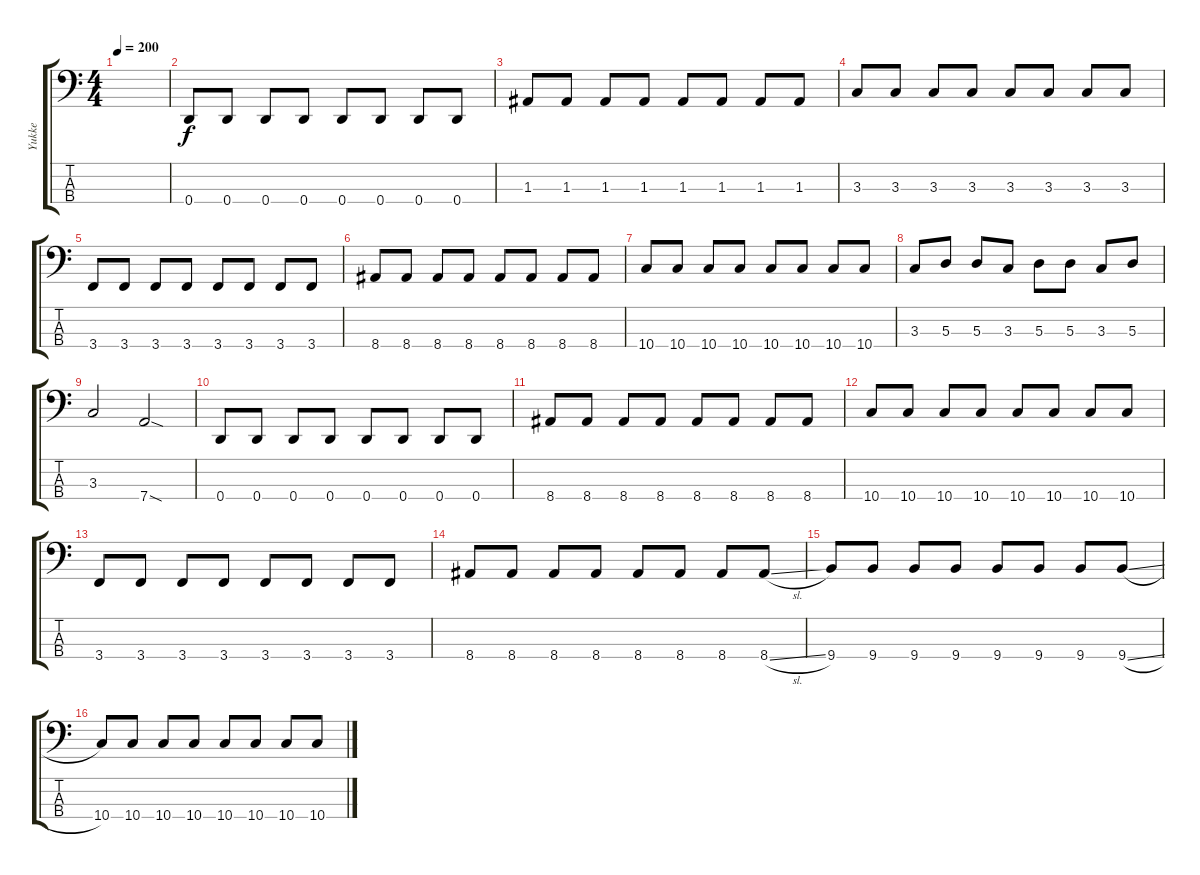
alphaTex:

\track ("Yukke" "Yukke") {instrument electricbassfinger}
\staff {score tabs}
\tuning (G2 D2 A1 D1) {hide}
\ts (4 4)
\tempo 200
\clef f4
\ks c
|
0.4.8 0.4.8 0.4.8 0.4.8 0.4.8 0.4.8 0.4.8 0.4.8 |
1.3.8 1.3.8 1.3.8 1.3.8 1.3.8 1.3.8 1.3.8 1.3.8 |
3.3.8 3.3.8 3.3.8 3.3.8 3.3.8 3.3.8 3.3.8 3.3.8 |
3.4.8 3.4.8 3.4.8 3.4.8 3.4.8 3.4.8 3.4.8 3.4.8 |
8.4.8 8.4.8 8.4.8 8.4.8 8.4.8 8.4.8 8.4.8 8.4.8 |
10.4.8 10.4.8 10.4.8 10.4.8 10.4.8 10.4.8 10.4.8 10.4.8 |
3.3.8 5.3.8 5.3.8 3.3.8 5.3.8 5.3.8 3.3.8 5.3.8 |
3.3.2 7.4{sod}.2 |
0.4.8 0.4.8 0.4.8 0.4.8 0.4.8 0.4.8 0.4.8 0.4.8 |
8.4.8 8.4.8 8.4.8 8.4.8 8.4.8 8.4.8 8.4.8 8.4.8 |
10.4.8 10.4.8 10.4.8 10.4.8 10.4.8 10.4.8 10.4.8 10.4.8 |
3.4.8 3.4.8 3.4.8 3.4.8 3.4.8 3.4.8 3.4.8 3.4.8 |
8.4.8 8.4.8 8.4.8 8.4.8 8.4.8 8.4.8 8.4.8 8.4{sl}.8 |
9.4.8 9.4.8 9.4.8 9.4.8 9.4.8 9.4.8 9.4.8 9.4{sl}.8 |
10.4.8 10.4.8 10.4.8 10.4.8 10.4.8 10.4.8 10.4.8 10.4.8
